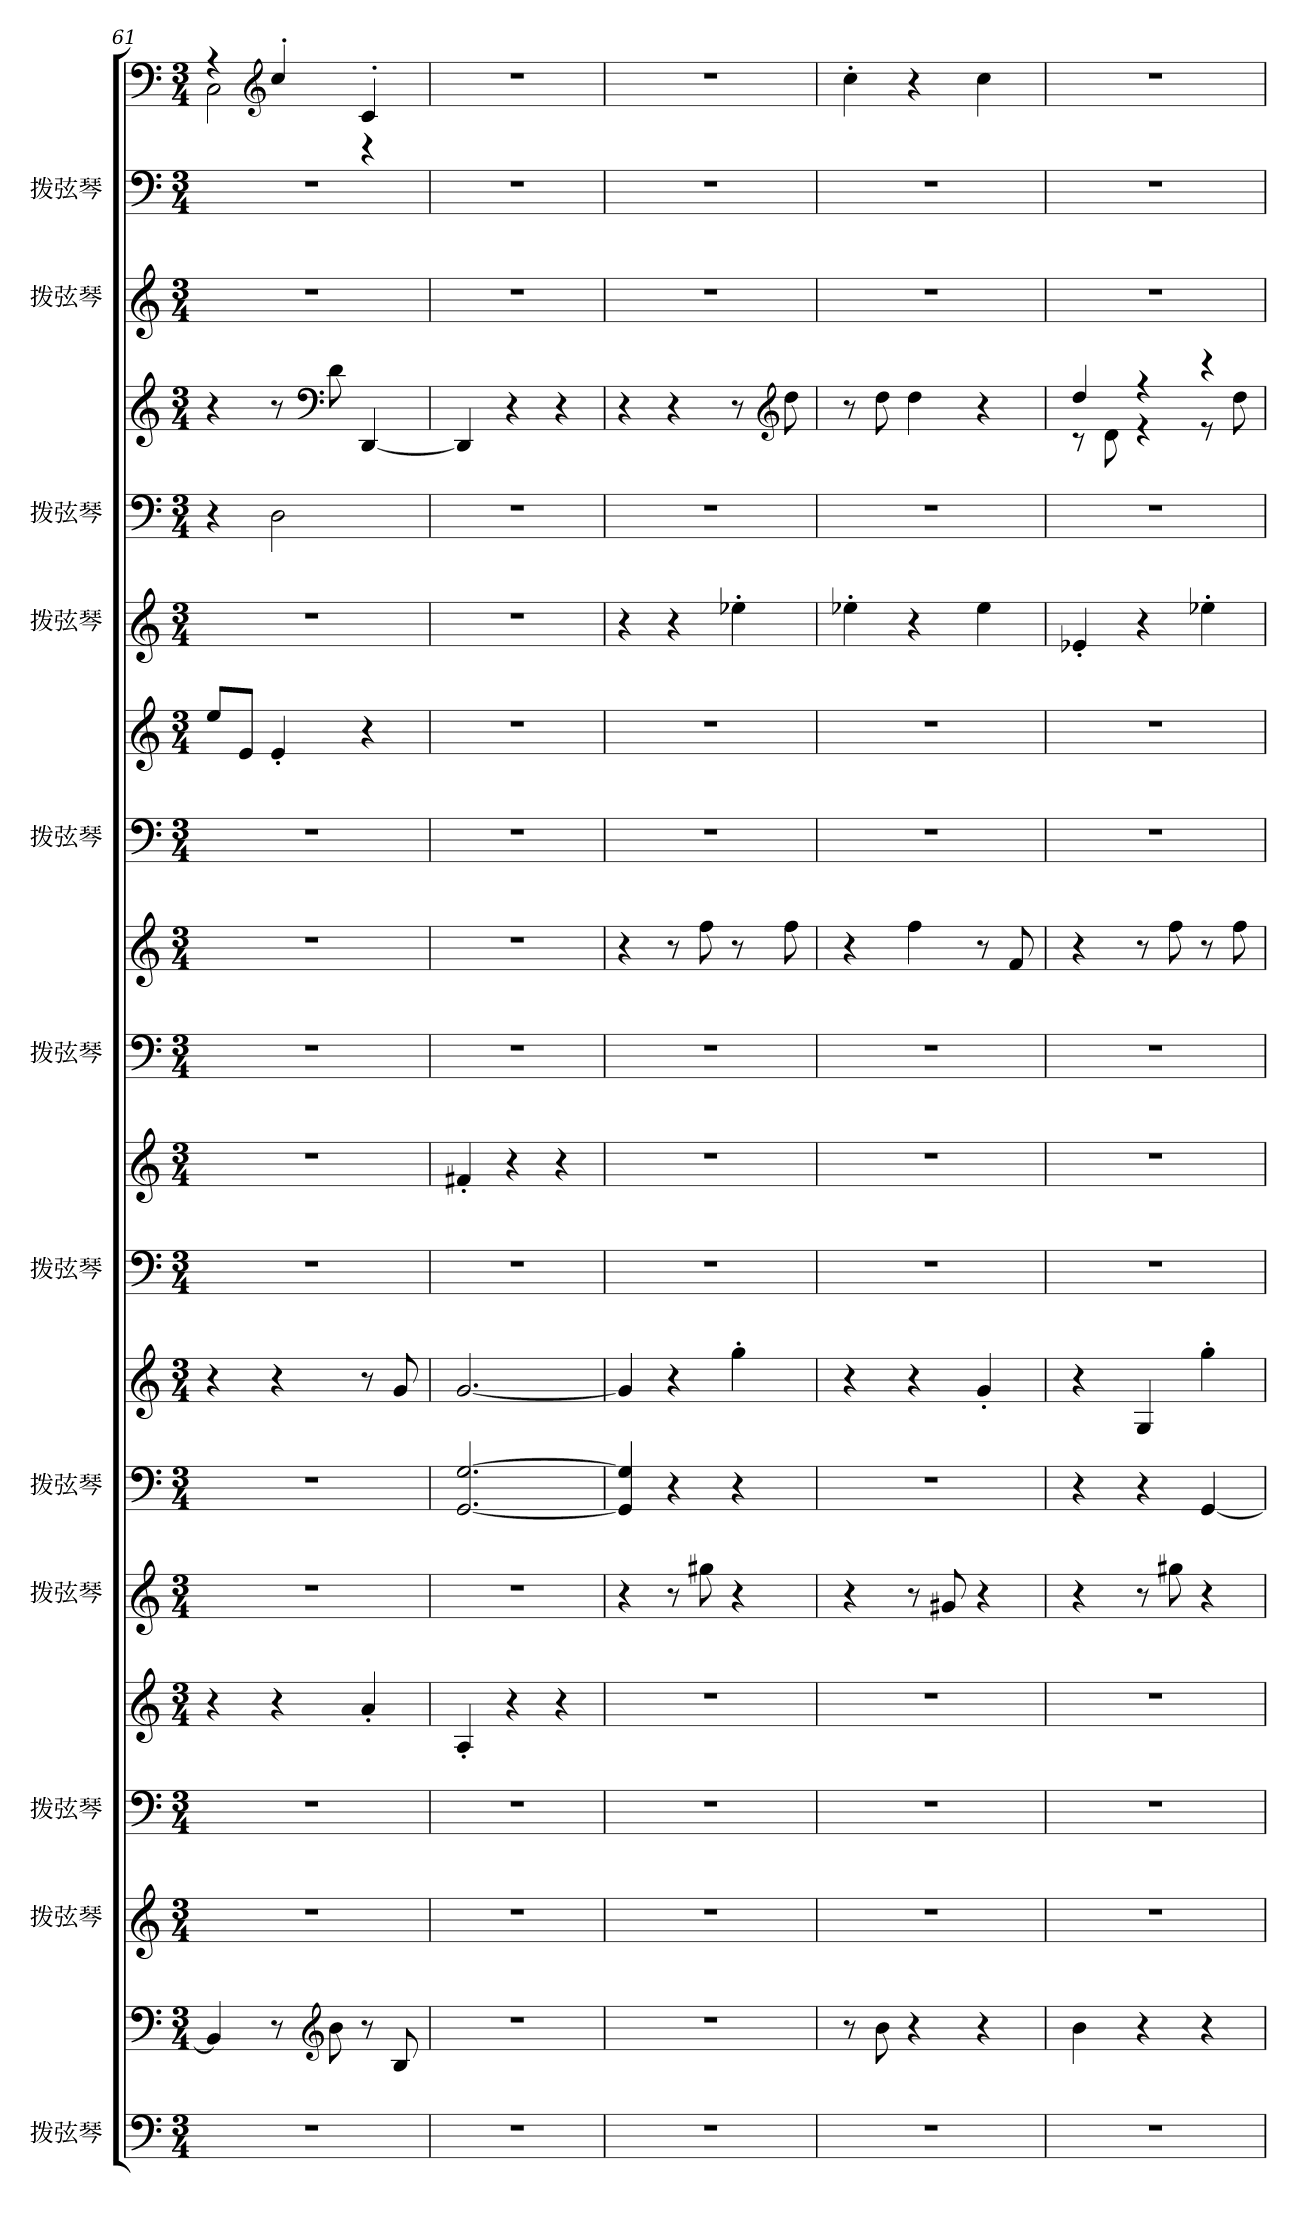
**kern	**kern	**kern	**kern	**kern	**kern	**kern	**kern	**kern	**kern	**kern	**kern	**kern	**kern	**kern	**kern	**kern	**kern	**kern	**kern
*part12	*part12	*part11	*part10	*part10	*part9	*part8	*part8	*part7	*part7	*part6	*part6	*part5	*part5	*part4	*part3	*part3	*part2	*part1	*part1
*staff20	*staff19	*staff18	*staff17	*staff16	*staff15	*staff14	*staff13	*staff12	*staff11	*staff10	*staff9	*staff8	*staff7	*staff6	*staff5	*staff4	*staff3	*staff2	*staff1
*I"拨弦琴	*	*I"拨弦琴	*I"拨弦琴	*	*I"拨弦琴	*I"拨弦琴	*	*I"拨弦琴	*	*I"拨弦琴	*	*I"拨弦琴	*	*I"拨弦琴	*I"拨弦琴	*	*I"拨弦琴	*I"拨弦琴	*
!!LO:PB:g=z
*clefF4	*clefF4	*clefG2	*clefF4	*clefG2	*clefG2	*clefF4	*clefG2	*clefF4	*clefG2	*clefF4	*clefG2	*clefF4	*clefG2	*clefG2	*clefF4	*clefG2	*clefG2	*clefF4	*clefF4
*k[]	*k[]	*k[]	*k[]	*k[]	*k[]	*k[]	*k[]	*k[]	*k[]	*k[]	*k[]	*k[]	*k[]	*k[]	*k[]	*k[]	*k[]	*k[]	*k[]
*M3/4	*M3/4	*M3/4	*M3/4	*M3/4	*M3/4	*M3/4	*M3/4	*M3/4	*M3/4	*M3/4	*M3/4	*M3/4	*M3/4	*M3/4	*M3/4	*M3/4	*M3/4	*M3/4	*M3/4
=61	=61	=61	=61	=61	=61	=61	=61	=61	=61	=61	=61	=61	=61	=61	=61	=61	=61	=61	=61
*	*	*	*	*	*	*	*	*	*	*	*	*	*	*	*	*	*	*	*^
2.r	4BB/]	2.r	2.r	4r	2.r	2.r	4r	2.r	2.r	2.r	2.r	2.r	8ee/L	2.r	4r	4r	2.r	2.r	4r	2C\
.	.	.	.	.	.	.	.	.	.	.	.	.	8e/J	.	.	.	.	.	.	.
*	*	*	*	*	*	*	*	*	*	*	*	*	*	*	*	*	*	*	*clefG2	*
.	8r	.	.	4r	.	.	4r	.	.	.	.	.	4e'/	.	2D\	8r	.	.	4cc'/	.
*	*clefG2	*	*	*	*	*	*	*	*	*	*	*	*	*	*	*clefF4	*	*	*	*
.	8b\	.	.	.	.	.	.	.	.	.	.	.	.	.	.	8d\	.	.	.	.
.	8r	.	.	4a'/	.	.	8r	.	.	.	.	.	4r	.	.	[4DD/	.	.	4c'/	4r
.	8B/	.	.	.	.	.	8g/	.	.	.	.	.	.	.	.	.	.	.	.	.
*	*	*	*	*	*	*	*	*	*	*	*	*	*	*	*	*	*	*	*v	*v
=62	=62	=62	=62	=62	=62	=62	=62	=62	=62	=62	=62	=62	=62	=62	=62	=62	=62	=62	=62
2.r	2.r	2.r	2.r	4A'/	2.r	[2.GG/ [2.G/	[2.g/	2.r	4f#X'/	2.r	2.r	2.r	2.r	2.r	2.r	4DD/]	2.r	2.r	2.r
.	.	.	.	4r	.	.	.	.	4r	.	.	.	.	.	.	4r	.	.	.
.	.	.	.	4r	.	.	.	.	4r	.	.	.	.	.	.	4r	.	.	.
=63	=63	=63	=63	=63	=63	=63	=63	=63	=63	=63	=63	=63	=63	=63	=63	=63	=63	=63	=63
2.r	2.r	2.r	2.r	2.r	4r	4GG/] 4G/]	4g/]	2.r	2.r	2.r	4r	2.r	2.r	4r	2.r	4r	2.r	2.r	2.r
.	.	.	.	.	8r	4r	4r	.	.	.	8r	.	.	4r	.	4r	.	.	.
.	.	.	.	.	8gg#X\	.	.	.	.	.	8ff\	.	.	.	.	.	.	.	.
.	.	.	.	.	4r	4r	4gg'\	.	.	.	8r	.	.	4ee-X'\	.	8r	.	.	.
*	*	*	*	*	*	*	*	*	*	*	*	*	*	*	*	*clefG2	*	*	*
.	.	.	.	.	.	.	.	.	.	.	8ff\	.	.	.	.	8dd\	.	.	.
=64	=64	=64	=64	=64	=64	=64	=64	=64	=64	=64	=64	=64	=64	=64	=64	=64	=64	=64	=64
2.r	8r	2.r	2.r	2.r	4r	2.r	4r	2.r	2.r	2.r	4r	2.r	2.r	4ee-X'\	2.r	8r	2.r	2.r	4cc'\
.	8b\	.	.	.	.	.	.	.	.	.	.	.	.	.	.	8dd\	.	.	.
.	4r	.	.	.	8r	.	4r	.	.	.	4ff\	.	.	4r	.	4dd\	.	.	4r
.	.	.	.	.	8g#X/	.	.	.	.	.	.	.	.	.	.	.	.	.	.
.	4r	.	.	.	4r	.	4g'/	.	.	.	8r	.	.	4ee-\	.	4r	.	.	4cc\
.	.	.	.	.	.	.	.	.	.	.	8f/	.	.	.	.	.	.	.	.
=65	=65	=65	=65	=65	=65	=65	=65	=65	=65	=65	=65	=65	=65	=65	=65	=65	=65	=65	=65
*	*	*	*	*	*	*	*	*	*	*	*	*	*	*	*	*^	*	*	*
2.r	4b\	2.r	2.r	2.r	4r	4r	4r	2.r	2.r	2.r	4r	2.r	2.r	4e-X'/	2.r	4dd/	8r	2.r	2.r	2.r
.	.	.	.	.	.	.	.	.	.	.	.	.	.	.	.	.	8d\	.	.	.
.	4r	.	.	.	8r	4r	4G/	.	.	.	8r	.	.	4r	.	4r	4r	.	.	.
.	.	.	.	.	8gg#X\	.	.	.	.	.	8ff\	.	.	.	.	.	.	.	.	.
.	4r	.	.	.	4r	[4GG/	4gg'\	.	.	.	8r	.	.	4ee-X'\	.	4r	8r	.	.	.
.	.	.	.	.	.	.	.	.	.	.	8ff\	.	.	.	.	.	8dd\	.	.	.
*	*	*	*	*	*	*	*	*	*	*	*	*	*	*	*	*v	*v	*	*	*
=	=	=	=	=	=	=	=	=	=	=	=	=	=	=	=	=	=	=	=
*-	*-	*-	*-	*-	*-	*-	*-	*-	*-	*-	*-	*-	*-	*-	*-	*-	*-	*-	*-
